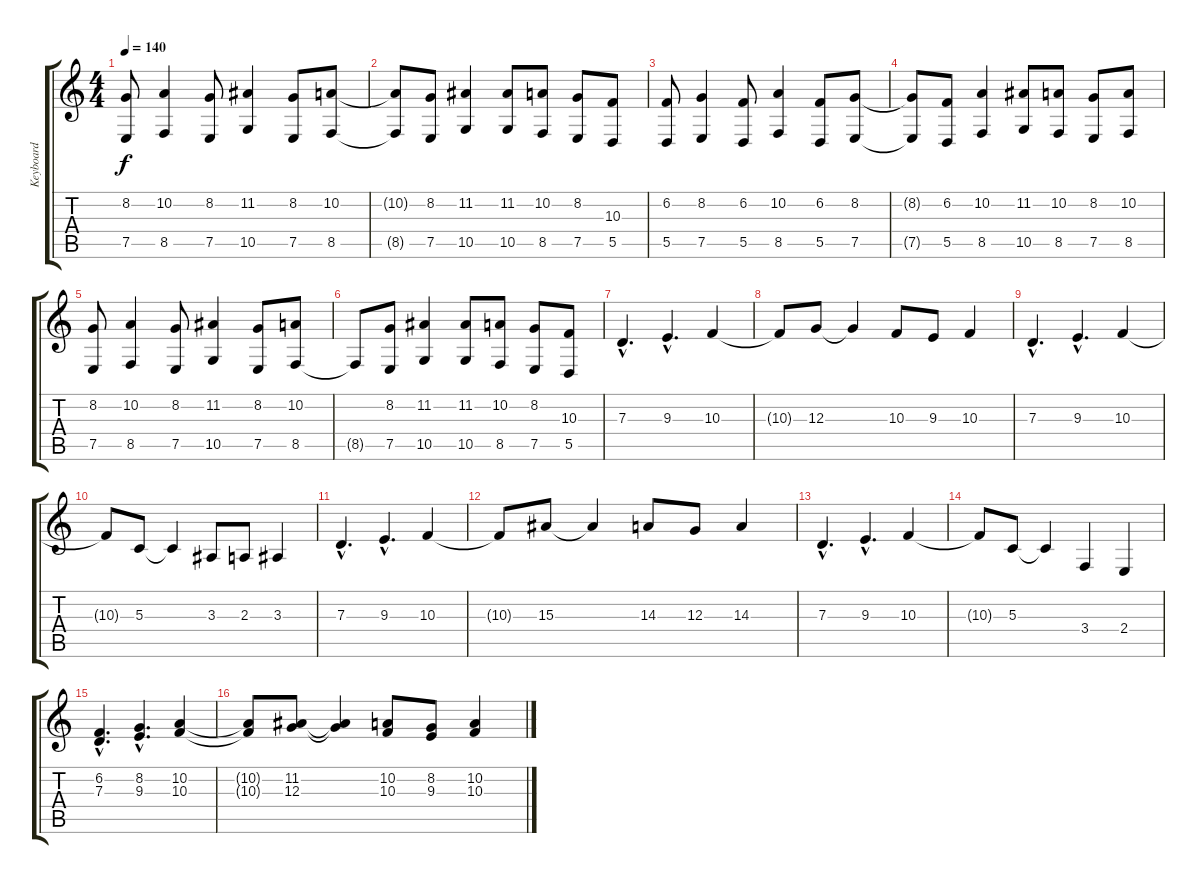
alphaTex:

\track ("Keyboard" "Keyboard") {instrument stringensemble1}
\staff {score tabs}
\tuning (E4 B3 G3 D3 A2 D2) {hide}
\ts (4 4)
\tempo 140
\clef g2
\ks c
(8.2 7.5).8{dy f} (10.2 8.5).4 (8.2 7.5).8 (11.2 10.5).4 (8.2 7.5).8 (10.2 8.5).8 |
(10.2{t} 8.5{t}).8 (8.2 7.5).8 (11.2 10.5).4 (11.2 10.5).8 (10.2 8.5).8 (8.2 7.5).8 (10.3 5.5).8 |
(6.2 5.5).8 (8.2 7.5).4 (6.2 5.5).8 (10.2 8.5).4 (6.2 5.5).8 (8.2 7.5).8 |
(8.2{t} 7.5{t}).8 (6.2 5.5).8 (10.2 8.5).4 (11.2 10.5).8 (10.2 8.5).8 (8.2 7.5).8 (10.2 8.5).8 |
(8.2 7.5).8 (10.2 8.5).4 (8.2 7.5).8 (11.2 10.5).4 (8.2 7.5).8 (10.2 8.5).8 |
8.5{t}.8 (8.2 7.5).8 (11.2 10.5).4 (11.2 10.5).8 (10.2 8.5).8 (8.2 7.5).8 (10.3 5.5).8 |
7.3{hac}.4{d instrument stringensemble1} 9.3{hac}.4{d} 10.3.4 |
10.3{t}.8 12.3.8 12.3{t}.4 10.3.8 9.3.8 10.3.4 |
7.3{hac}.4{d} 9.3{hac}.4{d} 10.3.4 |
10.3{t}.8 5.3.8 5.3{t}.4 3.3.8 2.3.8 3.3.4 |
7.3{hac}.4{d} 9.3{hac}.4{d} 10.3.4 |
10.3{t}.8 15.3.8 15.3{t}.4 14.3.8 12.3.8 14.3.4 |
7.3{hac}.4{d} 9.3{hac}.4{d} 10.3.4 |
10.3{t}.8 5.3.8 5.3{t}.4 3.4.4 2.4.4 |
(6.2{hac} 7.3{hac}).4{d} (8.2{hac} 9.3{hac}).4{d} (10.2 10.3).4 |
(10.2{t} 10.3{t}).8 (11.2 12.3).8 (11.2{t} 12.3{t}).4 (10.2 10.3).8 (8.2 9.3).8 (10.2 10.3).4
